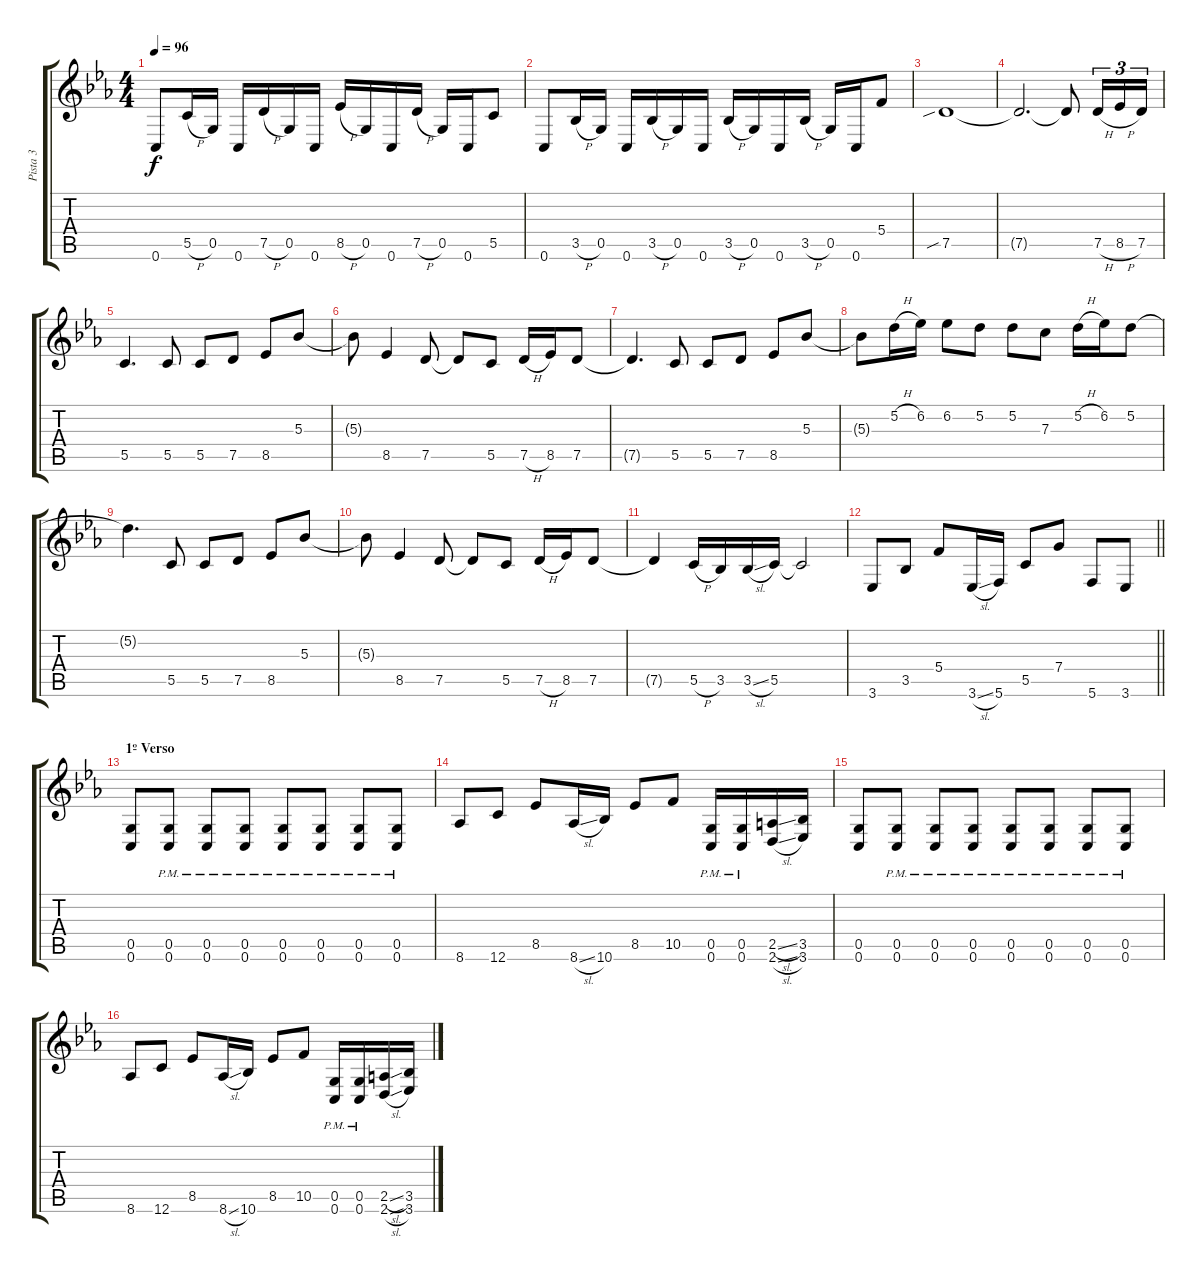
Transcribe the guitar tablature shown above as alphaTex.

\track ("Pista 3" "Pista 3") {instrument overdrivenguitar}
\staff {score tabs}
\tuning (D4 A3 F3 C3 G2 C2) {hide}
\ts (4 4)
\tempo 96
\clef g2
\ks eb
0.6.8{dy f} 5.5{h}.16 0.5.16 0.6.16 7.5{h}.16 0.5.16 0.6.16 8.5{h}.16 0.5.16 0.6.16 7.5{h}.16 0.5.16 0.6.16 5.5.8 |
0.6.8 3.5{h}.16 0.5.16 0.6.16 3.5{h}.16 0.5.16 0.6.16 3.5{h}.16 0.5.16 0.6.16 3.5{h}.16 0.5.16 0.6.16 5.4.8 |
7.5{sib}.1 |
7.5{t}.2{d} 7.5{t}.8 7.5{h}.16{tu (3 2)} 8.5{h}.16{tu (3 2)} 7.5.16{tu (3 2)} |
5.5.4{d} 5.5.8 5.5.8 7.5.8 8.5.8 5.3.8 |
5.3{t}.8 8.5.4 7.5.8 7.5{t}.8 5.5.8 7.5{h}.16 8.5.16 7.5.8 |
7.5{t}.4{d} 5.5.8 5.5.8 7.5.8 8.5.8 5.3.8 |
5.3{t}.8 5.2{h}.16 6.2.16 6.2.8 5.2.8 5.2.8 7.3.8 5.2{h}.16 6.2.16 5.2.8 |
5.2{t}.4{d} 5.5.8 5.5.8 7.5.8 8.5.8 5.3.8 |
5.3{t}.8 8.5.4 7.5.8 7.5{t}.8 5.5.8 7.5{h}.16 8.5.16 7.5.8 |
7.5{t}.4 5.5{h}.16 3.5.16 3.5{sl}.16 5.5.16 5.5{t}.2 |
\barLineRight lightlight
3.6.8 3.5.8 5.4.8 3.6{sl}.16 5.6.16 5.5.8 7.4.8 5.6.8 3.6.8 |
\section ("" "1º Verso")
(0.5 0.6).8 (0.5{pm} 0.6{pm}).8 (0.5{pm} 0.6{pm}).8 (0.5{pm} 0.6{pm}).8 (0.5{pm} 0.6{pm}).8 (0.5{pm} 0.6{pm}).8 (0.5{pm} 0.6{pm}).8 (0.5{pm} 0.6{pm}).8 |
8.6.8 12.6.8 8.5.8 8.6{sl}.16 10.6.16 8.5.8 10.5.8 (0.5{pm} 0.6{pm}).16 (0.5{pm} 0.6{pm}).16 (2.5{sl} 2.6{sl}).16 (3.5 3.6).16 |
(0.5 0.6).8 (0.5{pm} 0.6{pm}).8 (0.5{pm} 0.6{pm}).8 (0.5{pm} 0.6{pm}).8 (0.5{pm} 0.6{pm}).8 (0.5{pm} 0.6{pm}).8 (0.5{pm} 0.6{pm}).8 (0.5{pm} 0.6{pm}).8 |
8.6.8 12.6.8 8.5.8 8.6{sl}.16 10.6.16 8.5.8 10.5.8 (0.5{pm} 0.6{pm}).16 (0.5{pm} 0.6{pm}).16 (2.5{sl} 2.6{sl}).16 (3.5 3.6).16
